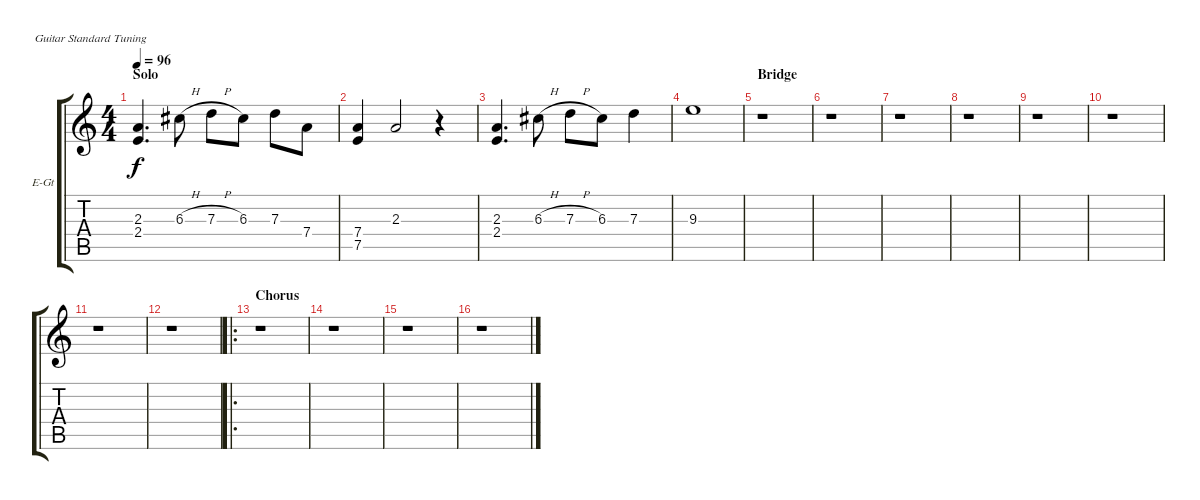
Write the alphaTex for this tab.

\bracketExtendMode groupsimilarinstruments
\firstSystemTrackNameOrientation horizontal
\otherSystemsTrackNameOrientation horizontal
\track ("Electric Guitar" "E-Gt") {instrument overdrivenguitar}
\staff {score tabs}
\tuning (E4 B3 G3 D3 A2 E2)
\ts (4 4)
\section ("" "Solo")
\tempo 96
\clef g2
\ks c
(2.3 2.4).4{d dy f} 6.3{h}.8 7.3{h}.8 6.3.8 7.3.8 7.4.8 |
(7.4 7.5).4 2.3.2 r.4 |
(2.3 2.4).4{d} 6.3{h}.8 7.3{h}.8 6.3.8 7.3.4 |
9.3.1 |
\section ("" "Bridge")
r.1 |
r.1 |
r.1 |
r.1 |
r.1 |
r.1 |
r.1 |
r.1 |
\ro
\section ("" "Chorus")
r.1 |
r.1 |
r.1 |
r.1
